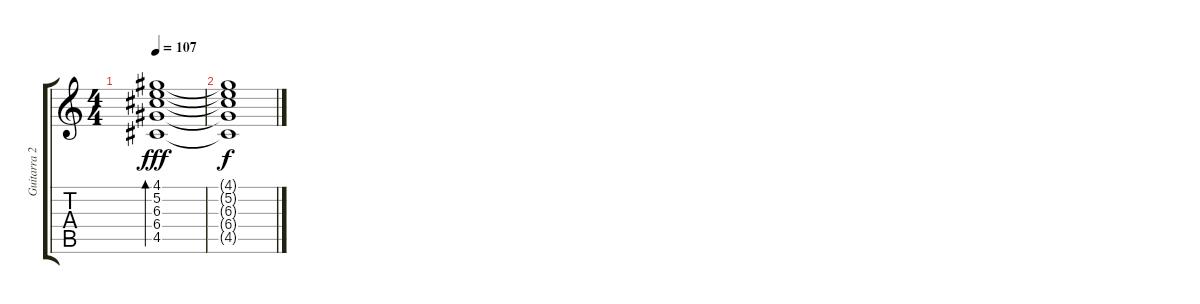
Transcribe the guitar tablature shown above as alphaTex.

\track ("Guitarra 2" "Guitarra 2") {instrument electricguitarjazz}
\staff {score tabs}
\tuning (E4 B3 G3 D3 A2 E2) {hide}
\ts (4 4)
\tempo 107
\clef g2
\ks c
(4.1 5.2 6.3 6.4 4.5).1{bd 60 dy fff} |
(4.1{t} 5.2{t} 6.3{t} 6.4{t} 4.5{t}).1{dy f}
